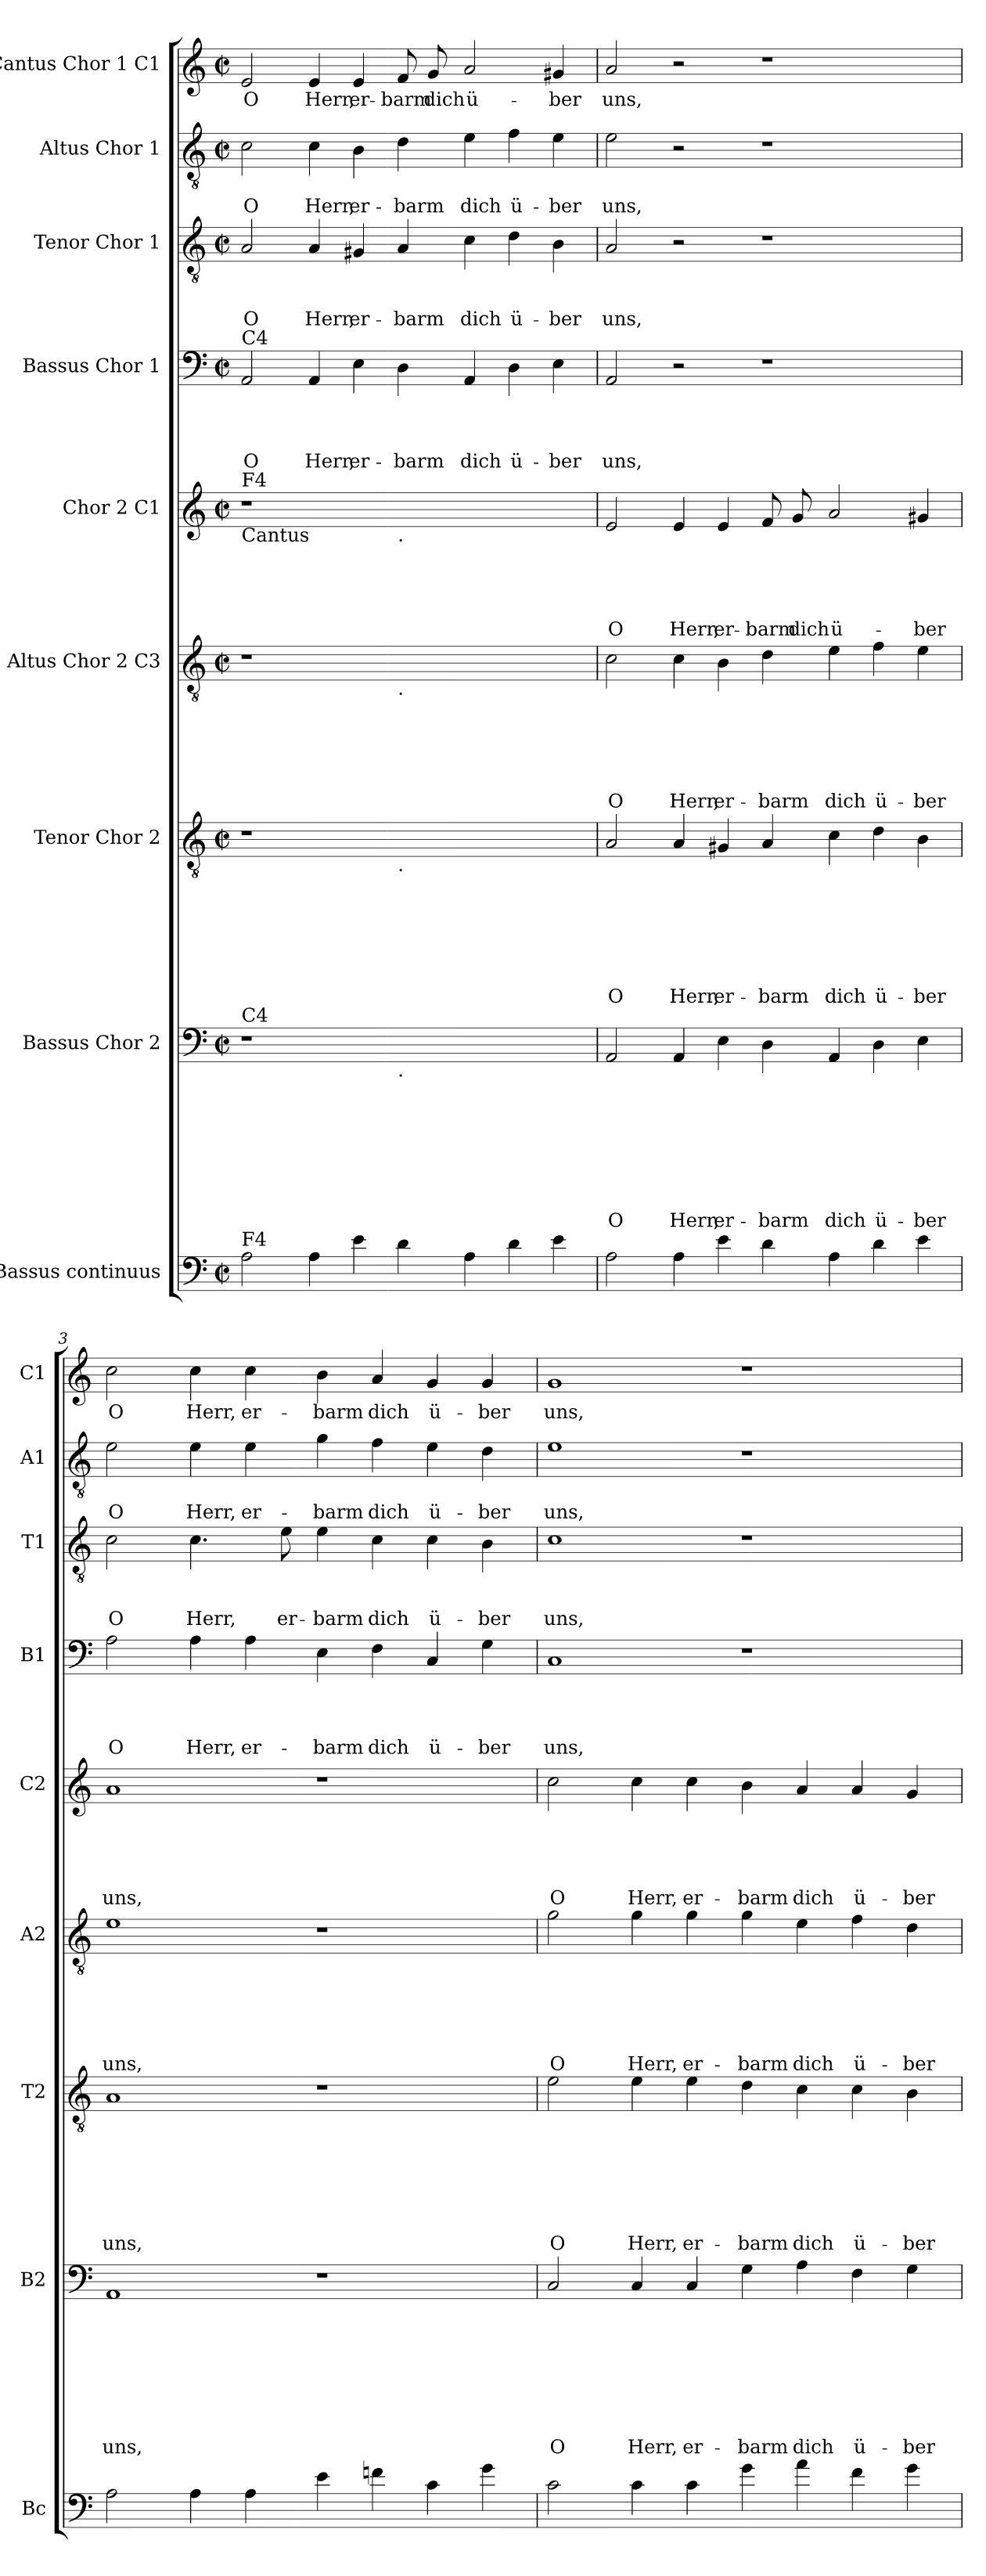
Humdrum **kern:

**kern	**kern	**text	**text	**text	**text	**text	**text	**text	**text	**kern	**text	**text	**text	**text	**text	**text	**text	**kern	**text	**text	**text	**text	**text	**text	**kern	**text	**text	**text	**text	**text	**kern	**text	**text	**text	**text	**kern	**text	**text	**text	**kern	**text	**text	**kern	**text
*part9	*part8	*part8	*part8	*part8	*part8	*part8	*part8	*part8	*part8	*part7	*part7	*part7	*part7	*part7	*part7	*part7	*part7	*part6	*part6	*part6	*part6	*part6	*part6	*part6	*part5	*part5	*part5	*part5	*part5	*part5	*part4	*part4	*part4	*part4	*part4	*part3	*part3	*part3	*part3	*part2	*part2	*part2	*part1	*part1
*staff9	*staff8	*staff8	*staff8	*staff8	*staff8	*staff8	*staff8	*staff8	*staff8	*staff7	*staff7	*staff7	*staff7	*staff7	*staff7	*staff7	*staff7	*staff6	*staff6	*staff6	*staff6	*staff6	*staff6	*staff6	*staff5	*staff5	*staff5	*staff5	*staff5	*staff5	*staff4	*staff4	*staff4	*staff4	*staff4	*staff3	*staff3	*staff3	*staff3	*staff2	*staff2	*staff2	*staff1	*staff1
*I"Bassus continuus	*I"Bassus Chor 2	*	*	*	*	*	*	*	*	*I"Tenor Chor 2	*	*	*	*	*	*	*	*I"Altus Chor 2 C3	*	*	*	*	*	*	*I"Chor 2 C1	*	*	*	*	*	*I"Bassus Chor 1	*	*	*	*	*I"Tenor Chor 1	*	*	*	*I"Altus Chor 1	*	*	*I"Cantus Chor 1 C1	*
*I'Bc	*I'B2	*	*	*	*	*	*	*	*	*I'T2	*	*	*	*	*	*	*	*I'A2	*	*	*	*	*	*	*I'C2	*	*	*	*	*	*I'B1	*	*	*	*	*I'T1	*	*	*	*I'A1	*	*	*I'C1	*
*clefF4	*clefF4	*	*	*	*	*	*	*	*	*clefGv2	*	*	*	*	*	*	*	*clefGv2	*	*	*	*	*	*	*clefG2	*	*	*	*	*	*clefF4	*	*	*	*	*clefGv2	*	*	*	*clefGv2	*	*	*clefG2	*
*ITrd7c12	*	*	*	*	*	*	*	*	*	*	*	*	*	*	*	*	*	*	*	*	*	*	*	*	*	*	*	*	*	*	*	*	*	*	*	*	*	*	*	*	*	*	*	*
*k[]	*k[]	*	*	*	*	*	*	*	*	*k[]	*	*	*	*	*	*	*	*k[]	*	*	*	*	*	*	*k[]	*	*	*	*	*	*k[]	*	*	*	*	*k[]	*	*	*	*k[]	*	*	*k[]	*
*C:	*C:	*	*	*	*	*	*	*	*	*C:	*	*	*	*	*	*	*	*C:	*	*	*	*	*	*	*C:	*	*	*	*	*	*C:	*	*	*	*	*C:	*	*	*	*C:	*	*	*C:	*
*M2/2	*M2/2	*	*	*	*	*	*	*	*	*M2/2	*	*	*	*	*	*	*	*M2/2	*	*	*	*	*	*	*M2/2	*	*	*	*	*	*M2/2	*	*	*	*	*M2/2	*	*	*	*M2/2	*	*	*M2/2	*
*met(c|)	*met(c|)	*	*	*	*	*	*	*	*	*met(c|)	*	*	*	*	*	*	*	*met(c|)	*	*	*	*	*	*	*met(c|)	*	*	*	*	*	*met(c|)	*	*	*	*	*met(c|)	*	*	*	*met(c|)	*	*	*met(c|)	*
=1	=1	=1	=1	=1	=1	=1	=1	=1	=1	=1	=1	=1	=1	=1	=1	=1	=1	=1	=1	=1	=1	=1	=1	=1	=1	=1	=1	=1	=1	=1	=1	=1	=1	=1	=1	=1	=1	=1	=1	=1	=1	=1	=1	=1
!	!	!	!	!	!	!	!	!	!	!	!	!	!	!	!	!	!	!	!	!	!	!	!	!	!	!	!	!	!	!	!LO:TX:a:t=C4	!	!	!	!	!	!	!	!	!	!	!	!	!
!	!	!	!	!	!	!	!	!	!	!	!	!	!	!	!	!	!	!	!	!	!	!	!	!	!LO:TX:b:t=Cantus	!	!	!	!	!	!	!	!	!	!	!	!	!	!	!	!	!	!	!
!	!	!	!	!	!	!	!	!	!	!	!	!	!	!	!	!	!	!	!	!	!	!	!	!	!LO:TX:a:t=F4	!	!	!	!	!	!	!	!	!	!	!	!	!	!	!	!	!	!	!
!	!LO:TX:a:t=C4	!	!	!	!	!	!	!	!	!	!	!	!	!	!	!	!	!	!	!	!	!	!	!	!	!	!	!	!	!	!	!	!	!	!	!	!	!	!	!	!	!	!	!
!LO:TX:a:t=F4	!	!	!	!	!	!	!	!	!	!	!	!	!	!	!	!	!	!	!	!	!	!	!	!	!	!	!	!	!	!	!	!	!	!	!	!	!	!	!	!	!	!	!	!
!	!	!	!	!	!	!	!	!	!	!	!	!	!	!	!	!	!	!	!	!	!	!	!	!	!	!	!	!	!	!	!	!	!	!	!LO:LY:b	!	!	!	!LO:LY:b	!	!	!LO:LY:b	!	!LO:LY:b
2AA\	1r	.	.	.	.	.	.	.	.	1r	.	.	.	.	.	.	.	1r	.	.	.	.	.	.	1r	.	.	.	.	.	2AA/	.	.	.	O	2A/	.	.	O	2c\	.	O	2e/	O
!	!	!	!	!	!	!	!	!	!	!	!	!	!	!	!	!	!	!	!	!	!	!	!	!	!	!	!	!	!	!	!	!	!	!	!LO:LY:b	!	!	!	!LO:LY:b	!	!	!LO:LY:b	!	!LO:LY:b
4AA\	.	.	.	.	.	.	.	.	.	.	.	.	.	.	.	.	.	.	.	.	.	.	.	.	.	.	.	.	.	.	4AA/	.	.	.	Herr,	4A/	.	.	Herr,	4c\	.	Herr,	4e/	Herr,
!	!	!	!	!	!	!	!	!	!	!	!	!	!	!	!	!	!	!	!	!	!	!	!	!	!	!	!	!	!	!	!	!	!	!	!LO:LY:b	!	!	!	!LO:LY:b	!	!	!LO:LY:b	!	!LO:LY:b
4E\	.	.	.	.	.	.	.	.	.	.	.	.	.	.	.	.	.	.	.	.	.	.	.	.	.	.	.	.	.	.	4E\	.	.	.	er-	4G#X/	.	.	er-	4B\	.	er-	4e/	er-
!	!	!	!	!	!	!	!	!	!	!	!	!	!	!	!	!	!	!	!	!	!	!	!	!	!LO:TX:b:t=.	!	!	!	!	!	!	!	!	!	!	!	!	!	!	!	!	!	!	!
!	!	!	!	!	!	!	!	!	!	!	!	!	!	!	!	!	!	!LO:TX:b:t=.	!	!	!	!	!	!	!	!	!	!	!	!	!	!	!	!	!	!	!	!	!	!	!	!	!	!
!	!	!	!	!	!	!	!	!	!	!LO:TX:b:t=.	!	!	!	!	!	!	!	!	!	!	!	!	!	!	!	!	!	!	!	!	!	!	!	!	!	!	!	!	!	!	!	!	!	!
!	!LO:TX:b:t=.	!	!	!	!	!	!	!	!	!	!	!	!	!	!	!	!	!	!	!	!	!	!	!	!	!	!	!	!	!	!	!	!	!	!	!	!	!	!	!	!	!	!	!
!	!	!	!	!	!	!	!	!	!	!	!	!	!	!	!	!	!	!	!	!	!	!	!	!	!	!	!	!	!	!	!	!	!	!	!LO:LY:b	!	!	!	!LO:LY:b	!	!	!LO:LY:b	!	!LO:LY:b
4D\	1ryy	.	.	.	.	.	.	.	.	1ryy	.	.	.	.	.	.	.	1ryy	.	.	.	.	.	.	1ryy	.	.	.	.	.	4D\	.	.	.	-barm	4A/	.	.	-barm	4d\	.	-barm	8f/	-barm
!	!	!	!	!	!	!	!	!	!	!	!	!	!	!	!	!	!	!	!	!	!	!	!	!	!	!	!	!	!	!	!	!	!	!	!	!	!	!	!	!	!	!	!	!LO:LY:b
.	.	.	.	.	.	.	.	.	.	.	.	.	.	.	.	.	.	.	.	.	.	.	.	.	.	.	.	.	.	.	.	.	.	.	.	.	.	.	.	.	.	.	8g/	dich
!	!	!	!	!	!	!	!	!	!	!	!	!	!	!	!	!	!	!	!	!	!	!	!	!	!	!	!	!	!	!	!	!	!	!	!LO:LY:b	!	!	!	!LO:LY:b	!	!	!LO:LY:b	!	!LO:LY:b
4AA\	.	.	.	.	.	.	.	.	.	.	.	.	.	.	.	.	.	.	.	.	.	.	.	.	.	.	.	.	.	.	4AA/	.	.	.	dich	4c\	.	.	dich	4e\	.	dich	2a/	ü-
!	!	!	!	!	!	!	!	!	!	!	!	!	!	!	!	!	!	!	!	!	!	!	!	!	!	!	!	!	!	!	!	!	!	!	!LO:LY:b	!	!	!	!LO:LY:b	!	!	!LO:LY:b	!	!
4D\	.	.	.	.	.	.	.	.	.	.	.	.	.	.	.	.	.	.	.	.	.	.	.	.	.	.	.	.	.	.	4D\	.	.	.	ü-	4d\	.	.	ü-	4f\	.	ü-	.	.
!	!	!	!	!	!	!	!	!	!	!	!	!	!	!	!	!	!	!	!	!	!	!	!	!	!	!	!	!	!	!	!	!	!	!	!LO:LY:b	!	!	!	!LO:LY:b	!	!	!LO:LY:b	!	!LO:LY:b
4E\	.	.	.	.	.	.	.	.	.	.	.	.	.	.	.	.	.	.	.	.	.	.	.	.	.	.	.	.	.	.	4E\	.	.	.	-ber	4B\	.	.	-ber	4e\	.	-ber	4g#X/	-ber
=2	=2	=2	=2	=2	=2	=2	=2	=2	=2	=2	=2	=2	=2	=2	=2	=2	=2	=2	=2	=2	=2	=2	=2	=2	=2	=2	=2	=2	=2	=2	=2	=2	=2	=2	=2	=2	=2	=2	=2	=2	=2	=2	=2	=2
!	!	!	!	!	!	!	!	!	!LO:LY:b	!	!	!	!	!	!	!	!LO:LY:b	!	!	!	!	!	!	!LO:LY:b	!	!	!	!	!	!LO:LY:b	!	!	!	!	!LO:LY:b	!	!	!	!LO:LY:b	!	!	!LO:LY:b	!	!LO:LY:b
2AA\	2AA/	.	.	.	.	.	.	.	O	2A/	.	.	.	.	.	.	O	2c\	.	.	.	.	.	O	2e/	.	.	.	.	O	2AA/	.	.	.	uns,	2A/	.	.	uns,	2e\	.	uns,	2a/	uns,
!	!	!	!	!	!	!	!	!	!LO:LY:b	!	!	!	!	!	!	!	!LO:LY:b	!	!	!	!	!	!	!LO:LY:b	!	!	!	!	!	!LO:LY:b	!	!	!	!	!	!	!	!	!	!	!	!	!	!
4AA\	4AA/	.	.	.	.	.	.	.	Herr,	4A/	.	.	.	.	.	.	Herr,	4c\	.	.	.	.	.	Herr,	4e/	.	.	.	.	Herr,	2r	.	.	.	.	2r	.	.	.	2r	.	.	2r	.
!	!	!	!	!	!	!	!	!	!LO:LY:b	!	!	!	!	!	!	!	!LO:LY:b	!	!	!	!	!	!	!LO:LY:b	!	!	!	!	!	!LO:LY:b	!	!	!	!	!	!	!	!	!	!	!	!	!	!
4E\	4E\	.	.	.	.	.	.	.	er-	4G#X/	.	.	.	.	.	.	er-	4B\	.	.	.	.	.	er-	4e/	.	.	.	.	er-	.	.	.	.	.	.	.	.	.	.	.	.	.	.
!	!	!	!	!	!	!	!	!	!LO:LY:b	!	!	!	!	!	!	!	!LO:LY:b	!	!	!	!	!	!	!LO:LY:b	!	!	!	!	!	!LO:LY:b	!	!	!	!	!	!	!	!	!	!	!	!	!	!
4D\	4D\	.	.	.	.	.	.	.	-barm	4A/	.	.	.	.	.	.	-barm	4d\	.	.	.	.	.	-barm	8f/	.	.	.	.	-barm	1r	.	.	.	.	1r	.	.	.	1r	.	.	1r	.
!	!	!	!	!	!	!	!	!	!	!	!	!	!	!	!	!	!	!	!	!	!	!	!	!	!	!	!	!	!	!LO:LY:b	!	!	!	!	!	!	!	!	!	!	!	!	!	!
.	.	.	.	.	.	.	.	.	.	.	.	.	.	.	.	.	.	.	.	.	.	.	.	.	8g/	.	.	.	.	dich	.	.	.	.	.	.	.	.	.	.	.	.	.	.
!	!	!	!	!	!	!	!	!	!LO:LY:b	!	!	!	!	!	!	!	!LO:LY:b	!	!	!	!	!	!	!LO:LY:b	!	!	!	!	!	!LO:LY:b	!	!	!	!	!	!	!	!	!	!	!	!	!	!
4AA\	4AA/	.	.	.	.	.	.	.	dich	4c\	.	.	.	.	.	.	dich	4e\	.	.	.	.	.	dich	2a/	.	.	.	.	ü-	.	.	.	.	.	.	.	.	.	.	.	.	.	.
!	!	!	!	!	!	!	!	!	!LO:LY:b	!	!	!	!	!	!	!	!LO:LY:b	!	!	!	!	!	!	!LO:LY:b	!	!	!	!	!	!	!	!	!	!	!	!	!	!	!	!	!	!	!	!
4D\	4D\	.	.	.	.	.	.	.	ü-	4d\	.	.	.	.	.	.	ü-	4f\	.	.	.	.	.	ü-	.	.	.	.	.	.	.	.	.	.	.	.	.	.	.	.	.	.	.	.
!	!	!	!	!	!	!	!	!	!LO:LY:b	!	!	!	!	!	!	!	!LO:LY:b	!	!	!	!	!	!	!LO:LY:b	!	!	!	!	!	!LO:LY:b	!	!	!	!	!	!	!	!	!	!	!	!	!	!
4E\	4E\	.	.	.	.	.	.	.	-ber	4B\	.	.	.	.	.	.	-ber	4e\	.	.	.	.	.	-ber	4g#X/	.	.	.	.	-ber	.	.	.	.	.	.	.	.	.	.	.	.	.	.
=3	=3	=3	=3	=3	=3	=3	=3	=3	=3	=3	=3	=3	=3	=3	=3	=3	=3	=3	=3	=3	=3	=3	=3	=3	=3	=3	=3	=3	=3	=3	=3	=3	=3	=3	=3	=3	=3	=3	=3	=3	=3	=3	=3	=3
!	!	!	!	!	!	!	!	!	!LO:LY:b	!	!	!	!	!	!	!	!LO:LY:b	!	!	!	!	!	!	!LO:LY:b	!	!	!	!	!	!LO:LY:b	!	!	!	!	!LO:LY:b	!	!	!	!LO:LY:b	!	!	!LO:LY:b	!	!LO:LY:b
2AA\	1AA	.	.	.	.	.	.	.	uns,	1A	.	.	.	.	.	.	uns,	1e	.	.	.	.	.	uns,	1a	.	.	.	.	uns,	2A\	.	.	.	O	2c\	.	.	O	2e\	.	O	2cc\	O
!	!	!	!	!	!	!	!	!	!	!	!	!	!	!	!	!	!	!	!	!	!	!	!	!	!	!	!	!	!	!	!	!	!	!	!LO:LY:b	!	!	!	!LO:LY:b	!	!	!LO:LY:b	!	!LO:LY:b
4AA\	.	.	.	.	.	.	.	.	.	.	.	.	.	.	.	.	.	.	.	.	.	.	.	.	.	.	.	.	.	.	4A\	.	.	.	Herr,	4.c\	.	.	Herr,	4e\	.	Herr,	4cc\	Herr,
!	!	!	!	!	!	!	!	!	!	!	!	!	!	!	!	!	!	!	!	!	!	!	!	!	!	!	!	!	!	!	!	!	!	!	!LO:LY:b	!	!	!	!	!	!	!LO:LY:b	!	!LO:LY:b
4AA\	.	.	.	.	.	.	.	.	.	.	.	.	.	.	.	.	.	.	.	.	.	.	.	.	.	.	.	.	.	.	4A\	.	.	.	er-	.	.	.	.	4e\	.	er-	4cc\	er-
!	!	!	!	!	!	!	!	!	!	!	!	!	!	!	!	!	!	!	!	!	!	!	!	!	!	!	!	!	!	!	!	!	!	!	!	!	!	!	!LO:LY:b	!	!	!	!	!
.	.	.	.	.	.	.	.	.	.	.	.	.	.	.	.	.	.	.	.	.	.	.	.	.	.	.	.	.	.	.	.	.	.	.	.	8e\	.	.	er-	.	.	.	.	.
!	!	!	!	!	!	!	!	!	!	!	!	!	!	!	!	!	!	!	!	!	!	!	!	!	!	!	!	!	!	!	!	!	!	!	!LO:LY:b	!	!	!	!LO:LY:b	!	!	!LO:LY:b	!	!LO:LY:b
4E\	1r	.	.	.	.	.	.	.	.	1r	.	.	.	.	.	.	.	1r	.	.	.	.	.	.	1r	.	.	.	.	.	4E\	.	.	.	-barm	4e\	.	.	-barm	4g\	.	-barm	4b\	-barm
!	!	!	!	!	!	!	!	!	!	!	!	!	!	!	!	!	!	!	!	!	!	!	!	!	!	!	!	!	!	!	!	!	!	!	!LO:LY:b	!	!	!	!LO:LY:b	!	!	!LO:LY:b	!	!LO:LY:b
4Fn\	.	.	.	.	.	.	.	.	.	.	.	.	.	.	.	.	.	.	.	.	.	.	.	.	.	.	.	.	.	.	4F\	.	.	.	dich	4c\	.	.	dich	4f\	.	dich	4a/	dich
!	!	!	!	!	!	!	!	!	!	!	!	!	!	!	!	!	!	!	!	!	!	!	!	!	!	!	!	!	!	!	!	!	!	!	!LO:LY:b	!	!	!	!LO:LY:b	!	!	!LO:LY:b	!	!LO:LY:b
4C\	.	.	.	.	.	.	.	.	.	.	.	.	.	.	.	.	.	.	.	.	.	.	.	.	.	.	.	.	.	.	4C/	.	.	.	ü-	4c\	.	.	ü-	4e\	.	ü-	4g/	ü-
!	!	!	!	!	!	!	!	!	!	!	!	!	!	!	!	!	!	!	!	!	!	!	!	!	!	!	!	!	!	!	!	!	!	!	!LO:LY:b	!	!	!	!LO:LY:b	!	!	!LO:LY:b	!	!LO:LY:b
4G\	.	.	.	.	.	.	.	.	.	.	.	.	.	.	.	.	.	.	.	.	.	.	.	.	.	.	.	.	.	.	4G\	.	.	.	-ber	4B\	.	.	-ber	4d\	.	-ber	4g/	-ber
!!LO:LB:g=z
=4	=4	=4	=4	=4	=4	=4	=4	=4	=4	=4	=4	=4	=4	=4	=4	=4	=4	=4	=4	=4	=4	=4	=4	=4	=4	=4	=4	=4	=4	=4	=4	=4	=4	=4	=4	=4	=4	=4	=4	=4	=4	=4	=4	=4
!	!	!	!	!	!	!	!	!	!LO:LY:b	!	!	!	!	!	!	!	!LO:LY:b	!	!	!	!	!	!	!LO:LY:b	!	!	!	!	!	!LO:LY:b	!	!	!	!	!LO:LY:b	!	!	!	!LO:LY:b	!	!	!LO:LY:b	!	!LO:LY:b
2C\	2C/	.	.	.	.	.	.	.	O	2e\	.	.	.	.	.	.	O	2g\	.	.	.	.	.	O	2cc\	.	.	.	.	O	1C	.	.	.	uns,	1c	.	.	uns,	1e	.	uns,	1g	uns,
!	!	!	!	!	!	!	!	!	!LO:LY:b	!	!	!	!	!	!	!	!LO:LY:b	!	!	!	!	!	!	!LO:LY:b	!	!	!	!	!	!LO:LY:b	!	!	!	!	!	!	!	!	!	!	!	!	!	!
4C\	4C/	.	.	.	.	.	.	.	Herr,	4e\	.	.	.	.	.	.	Herr,	4g\	.	.	.	.	.	Herr,	4cc\	.	.	.	.	Herr,	.	.	.	.	.	.	.	.	.	.	.	.	.	.
!	!	!	!	!	!	!	!	!	!LO:LY:b	!	!	!	!	!	!	!	!LO:LY:b	!	!	!	!	!	!	!LO:LY:b	!	!	!	!	!	!LO:LY:b	!	!	!	!	!	!	!	!	!	!	!	!	!	!
4C\	4C/	.	.	.	.	.	.	.	er-	4e\	.	.	.	.	.	.	er-	4g\	.	.	.	.	.	er-	4cc\	.	.	.	.	er-	.	.	.	.	.	.	.	.	.	.	.	.	.	.
!	!	!	!	!	!	!	!	!	!LO:LY:b	!	!	!	!	!	!	!	!LO:LY:b	!	!	!	!	!	!	!LO:LY:b	!	!	!	!	!	!LO:LY:b	!	!	!	!	!	!	!	!	!	!	!	!	!	!
4G\	4G\	.	.	.	.	.	.	.	-barm	4d\	.	.	.	.	.	.	-barm	4g\	.	.	.	.	.	-barm	4b\	.	.	.	.	-barm	1r	.	.	.	.	1r	.	.	.	1r	.	.	1r	.
!	!	!	!	!	!	!	!	!	!LO:LY:b	!	!	!	!	!	!	!	!LO:LY:b	!	!	!	!	!	!	!LO:LY:b	!	!	!	!	!	!LO:LY:b	!	!	!	!	!	!	!	!	!	!	!	!	!	!
4A\	4A\	.	.	.	.	.	.	.	dich	4c\	.	.	.	.	.	.	dich	4e\	.	.	.	.	.	dich	4a/	.	.	.	.	dich	.	.	.	.	.	.	.	.	.	.	.	.	.	.
!	!	!	!	!	!	!	!	!	!LO:LY:b	!	!	!	!	!	!	!	!LO:LY:b	!	!	!	!	!	!	!LO:LY:b	!	!	!	!	!	!LO:LY:b	!	!	!	!	!	!	!	!	!	!	!	!	!	!
4F\	4F\	.	.	.	.	.	.	.	ü-	4c\	.	.	.	.	.	.	ü-	4f\	.	.	.	.	.	ü-	4a/	.	.	.	.	ü-	.	.	.	.	.	.	.	.	.	.	.	.	.	.
!	!	!	!	!	!	!	!	!	!LO:LY:b	!	!	!	!	!	!	!	!LO:LY:b	!	!	!	!	!	!	!LO:LY:b	!	!	!	!	!	!LO:LY:b	!	!	!	!	!	!	!	!	!	!	!	!	!	!
4G\	4G\	.	.	.	.	.	.	.	-ber	4B\	.	.	.	.	.	.	-ber	4d\	.	.	.	.	.	-ber	4g/	.	.	.	.	-ber	.	.	.	.	.	.	.	.	.	.	.	.	.	.
=	=	=	=	=	=	=	=	=	=	=	=	=	=	=	=	=	=	=	=	=	=	=	=	=	=	=	=	=	=	=	=	=	=	=	=	=	=	=	=	=	=	=	=	=
*-	*-	*-	*-	*-	*-	*-	*-	*-	*-	*-	*-	*-	*-	*-	*-	*-	*-	*-	*-	*-	*-	*-	*-	*-	*-	*-	*-	*-	*-	*-	*-	*-	*-	*-	*-	*-	*-	*-	*-	*-	*-	*-	*-	*-
